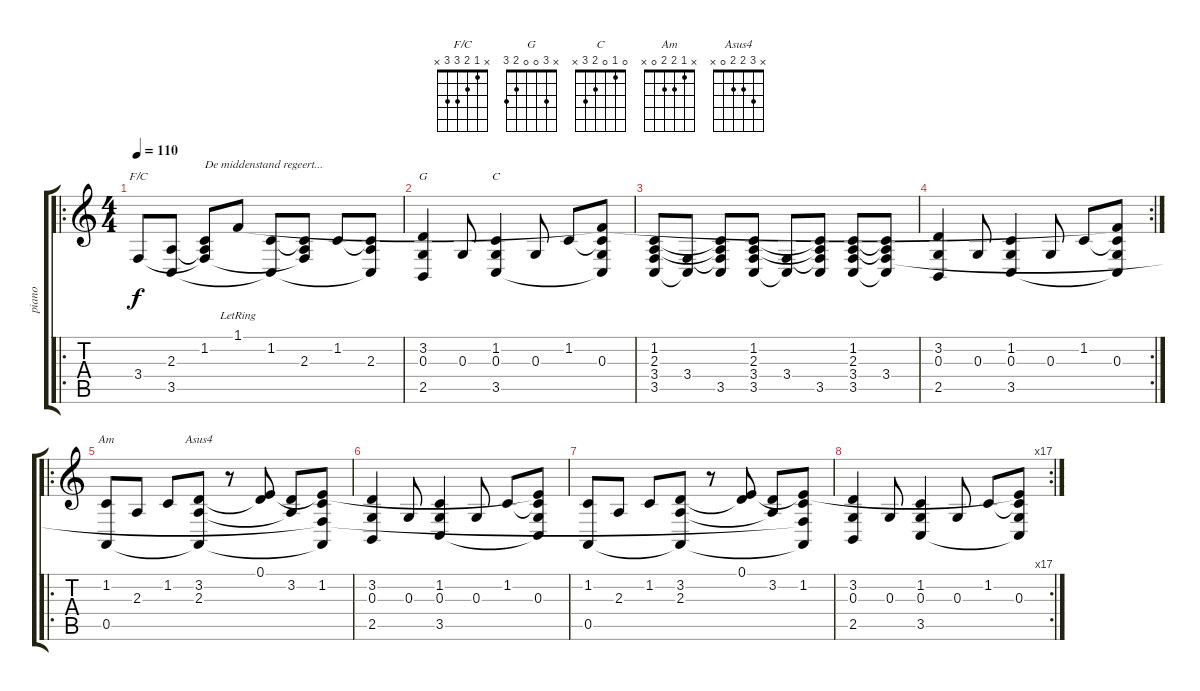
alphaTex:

\track ("piano" "piano") {instrument acousticgrandpiano}
\staff {score tabs}
\tuning (E4 B3 G3 D3 A2 E2) {hide}
\chord ("F/C" x 1 2 3 3 x)
\chord ("G" x 3 0 0 2 3)
\chord ("C" 0 1 0 2 3 x)
\chord ("Am" x 1 2 2 0 x)
\chord ("Asus4" x 3 2 2 0 x)
\ro
\ts (4 4)
\tempo 110
\clef g2
\ks c
3.4.8{ch "F/C" dy f} (2.3 3.5{t}).8 (1.2 2.3{t} 3.4{t}).8{txt "De middenstand regeert..."} 1.1{lr}.8 (1.2 3.5{t}).8 (1.2{t} 2.3 3.4{t}).8 1.2.8 (1.2{t} 2.3 3.5{t}).8 |
(3.2 0.3 2.5).4{ch "G"} 0.3.8 (1.2 0.3 3.5).4{ch "C"} 0.3.8 1.2.8 (1.1{t} 1.2{t} 0.3 3.5{t}).8 |
(1.2 2.3 3.4 3.5).8 (3.4 3.5{t}).8 (1.2{t} 2.3{t} 3.4{t} 3.5).8 (1.2 2.3 3.4 3.5).8 (3.4 3.5{t}).8 (1.2{t} 2.3{t} 3.4{t} 3.5).8 (1.2 2.3 3.4 3.5).8 (1.2{t} 2.3{t} 3.4 3.5{t}).8 |
\rc 2
(3.2 0.3 2.5).4 0.3.8 (1.2 0.3 3.5).4 0.3.8 1.2.8 (1.1{t} 1.2{t} 0.3 3.5{t}).8 |
\ro
(1.2 0.5).8{ch "Am" txt " "} 2.3.8 1.2.8 (3.2 2.3 0.5{t}).8{ch "Asus4"} r.8 (0.1 3.2{t}).8 (3.2 2.3{t}).8 (0.1{t} 1.2 3.4{t} 0.5{t}).8 |
(3.2 0.3 2.5).4 0.3.8 (1.2 0.3 3.5).4 0.3.8 1.2.8 (0.1{t} 1.2{t} 0.3 3.5{t}).8 |
(1.2 0.5).8 2.3.8 1.2.8 (3.2 2.3 0.5{t}).8 r.8 (0.1 3.2{t}).8 (3.2 2.3{t}).8 (0.1{t} 1.2 3.4{t} 0.5{t}).8 |
\rc 17
(3.2 0.3 2.5).4 0.3.8 (1.2 0.3 3.5).4 0.3.8 1.2.8 (0.1{t} 1.2{t} 0.3 3.5{t}).8
